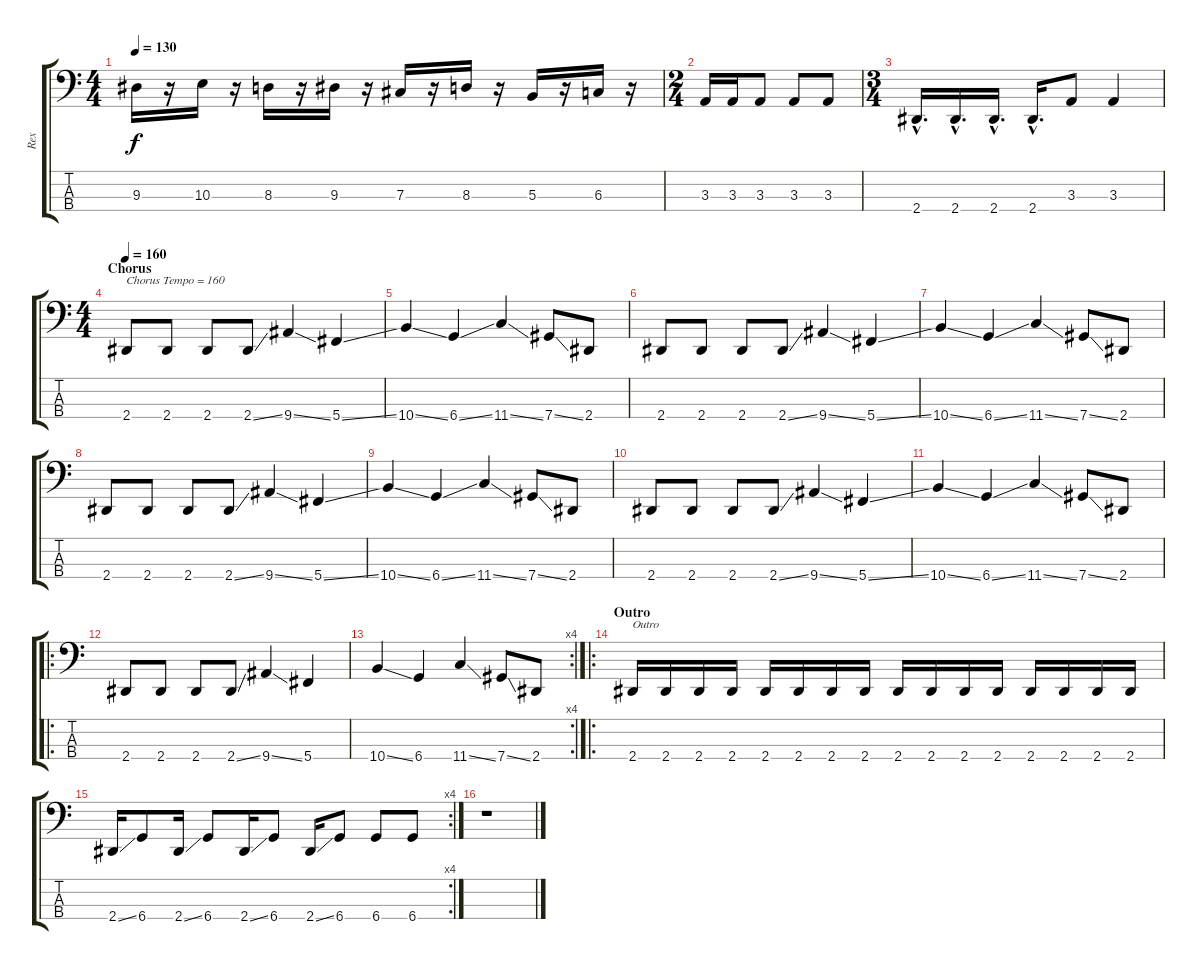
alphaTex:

\track ("Rex" "Rex") {instrument electricbasspick}
\staff {score tabs}
\tuning (E2 B1 Gb1 Db1) {hide}
\ts (4 4)
\tempo 130
\clef f4
\ks c
9.3.16{dy f} r.16 10.3.16 r.16 8.3.16 r.16 9.3.16 r.16 7.3.16 r.16 8.3.16 r.16 5.3.16 r.16 6.3.16 r.16 |
\ts (2 4)
3.3.16 3.3.16 3.3.8 3.3.8 3.3.8 |
\ts (3 4)
2.4{hac}.16{d} 2.4{hac}.16{d} 2.4{hac}.16{d} 2.4{hac}.16{d} 3.3.8 3.3.4 |
\ts (4 4)
\section ("" "Chorus")
\tempo 160
2.4.8{txt "Chorus Tempo = 160"} 2.4.8 2.4.8 2.4{ss}.8 9.4{ss}.4 5.4{ss}.4 |
10.4{ss}.4 6.4{ss}.4 11.4{ss}.4 7.4{ss}.8 2.4.8 |
2.4.8 2.4.8 2.4.8 2.4{ss}.8 9.4{ss}.4 5.4{ss}.4 |
10.4{ss}.4 6.4{ss}.4 11.4{ss}.4 7.4{ss}.8 2.4.8 |
2.4.8 2.4.8 2.4.8 2.4{ss}.8 9.4{ss}.4 5.4{ss}.4 |
10.4{ss}.4 6.4{ss}.4 11.4{ss}.4 7.4{ss}.8 2.4.8 |
2.4.8 2.4.8 2.4.8 2.4{ss}.8 9.4{ss}.4 5.4{ss}.4 |
10.4{ss}.4 6.4{ss}.4 11.4{ss}.4 7.4{ss}.8 2.4.8 |
\ro
2.4.8 2.4.8 2.4.8 2.4{ss}.8 9.4{ss}.4 5.4.4 |
\rc 4
10.4{ss}.4 6.4.4 11.4{ss}.4 7.4{ss}.8 2.4.8 |
\ro
\section ("" "Outro")
2.4.16{txt "Outro"} 2.4.16 2.4.16 2.4.16 2.4.16 2.4.16 2.4.16 2.4.16 2.4.16 2.4.16 2.4.16 2.4.16 2.4.16 2.4.16 2.4.16 2.4.16 |
\rc 4
2.4{ss}.16 6.4.8 2.4{ss}.16 6.4.8 2.4{ss}.16 6.4.8 2.4{ss}.16 6.4.8 6.4.8 6.4.8 |
r.1
